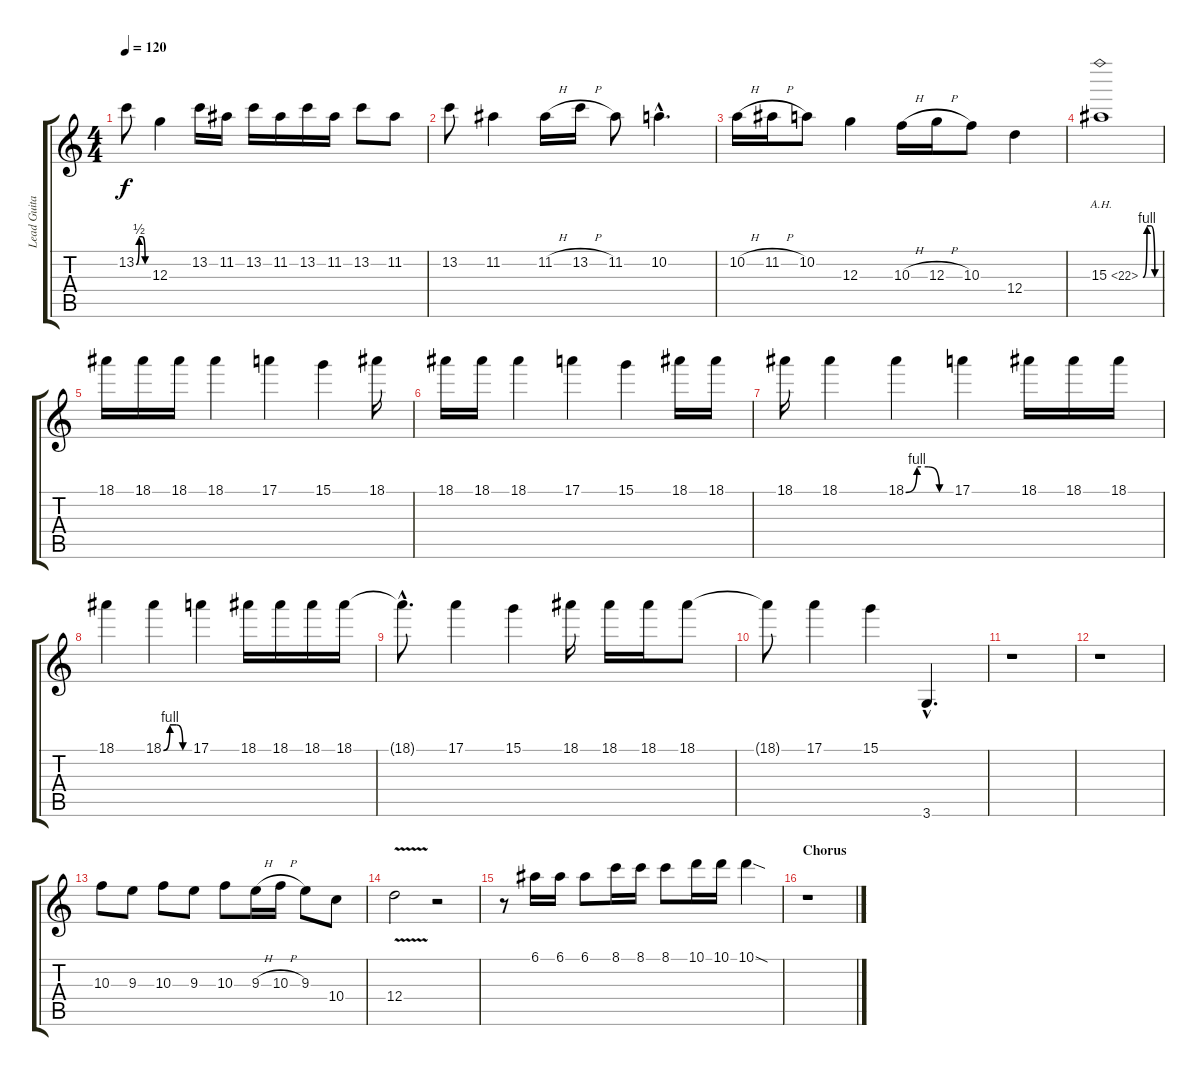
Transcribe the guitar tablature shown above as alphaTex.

\track ("Lead Guitar" "Lead Guita") {instrument overdrivenguitar}
\staff {score tabs}
\tuning (E4 B3 G3 D3 A2 E2) {hide}
\ts (4 4)
\tempo 120
\clef g2
\ks c
13.2{be (custom 0 0 15 2 30 2 45 0 60 0)}.8{dy f} 12.3.4 13.2.16 11.2.16 13.2.16 11.2.16 13.2.16 11.2.16 13.2.8 11.2.8 |
13.2.8 11.2.4 11.2{h}.16 13.2{h}.16 11.2.8 10.2{hac}.4{d} |
10.2{h}.16 11.2{h}.16 10.2.8 12.3.4 10.3{h}.16 12.3{h}.16 10.3.8 12.4.4 |
15.3{be (custom 0 0 15 4 30 4 45 0 60 0) ah 7}.1 |
18.1.16 18.1.16 18.1.16 18.1.4 17.1.4 15.1.4 18.1.16 |
18.1.16 18.1.16 18.1.4 17.1.4 15.1.4 18.1.16 18.1.16 |
18.1.16 18.1.4 18.1{be (custom 0 0 15 4 30 4 45 0 60 0)}.4 17.1.4 18.1.16 18.1.16 18.1.16 |
18.1.4 18.1{be (custom 0 0 15 4 30 4 45 0 60 0)}.4 17.1.4 18.1.16 18.1.16 18.1.16 18.1.16 |
18.1{hac t}.8{d} 17.1.4 15.1.4 18.1.16 18.1.16 18.1.16 18.1.8 |
18.1{t}.8 17.1.4 15.1.4 3.6{hac}.4{d} |
r.1 |
r.1 |
10.3.8 9.3.8 10.3.8 9.3.8 10.3.8 9.3{h}.16 10.3{h}.16 9.3.8 10.4.8 |
12.4{v}.2 r.2 |
r.8 6.1.16 6.1.16 6.1.8 8.1.16 8.1.16 8.1.8 10.1.16 10.1.16 10.1{sod}.4 |
\section ("" "Chorus")
r.1
